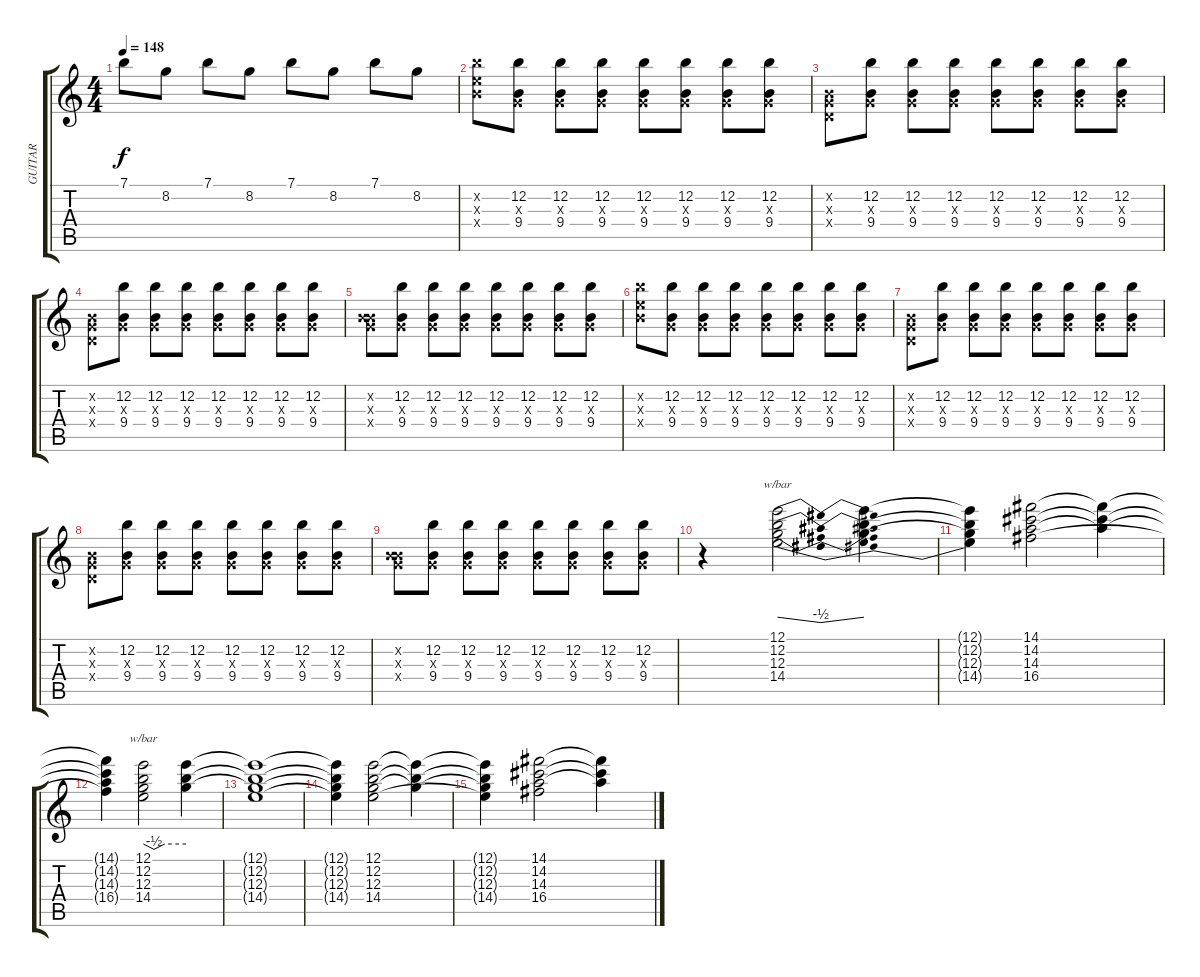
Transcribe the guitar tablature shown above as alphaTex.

\track ("GUITAR" "GUITAR") {instrument overdrivenguitar}
\staff {score tabs}
\tuning (E4 B3 G3 D3 A2 E2) {hide}
\ts (4 4)
\tempo 148
\clef g2
\ks c
7.1.8{dy f} 8.2.8 7.1.8 8.2.8 7.1.8 8.2.8 7.1.8 8.2.8 |
(12.2{x} 9.3{x} 9.4{x}).8 (12.2 0.3{x} 9.4).8 (12.2 0.3{x} 9.4).8 (12.2 0.3{x} 9.4).8 (12.2 0.3{x} 9.4).8 (12.2 0.3{x} 9.4).8 (12.2 0.3{x} 9.4).8 (12.2 0.3{x} 9.4).8 |
(0.2{x} 0.3{x} 0.4{x}).8 (12.2 0.3{x} 9.4).8 (12.2 0.3{x} 9.4).8 (12.2 0.3{x} 9.4).8 (12.2 0.3{x} 9.4).8 (12.2 0.3{x} 9.4).8 (12.2 0.3{x} 9.4).8 (12.2 0.3{x} 9.4).8 |
(0.2{x} 0.3{x} 0.4{x}).8 (12.2 0.3{x} 9.4).8 (12.2 0.3{x} 9.4).8 (12.2 0.3{x} 9.4).8 (12.2 0.3{x} 9.4).8 (12.2 0.3{x} 9.4).8 (12.2 0.3{x} 9.4).8 (12.2 0.3{x} 9.4).8 |
(0.2{x} 0.3{x} 9.4{x}).8 (12.2 0.3{x} 9.4).8 (12.2 0.3{x} 9.4).8 (12.2 0.3{x} 9.4).8 (12.2 0.3{x} 9.4).8 (12.2 0.3{x} 9.4).8 (12.2 0.3{x} 9.4).8 (12.2 0.3{x} 9.4).8 |
(12.2{x} 9.3{x} 9.4{x}).8 (12.2 0.3{x} 9.4).8 (12.2 0.3{x} 9.4).8 (12.2 0.3{x} 9.4).8 (12.2 0.3{x} 9.4).8 (12.2 0.3{x} 9.4).8 (12.2 0.3{x} 9.4).8 (12.2 0.3{x} 9.4).8 |
(0.2{x} 0.3{x} 0.4{x}).8 (12.2 0.3{x} 9.4).8 (12.2 0.3{x} 9.4).8 (12.2 0.3{x} 9.4).8 (12.2 0.3{x} 9.4).8 (12.2 0.3{x} 9.4).8 (12.2 0.3{x} 9.4).8 (12.2 0.3{x} 9.4).8 |
(0.2{x} 0.3{x} 0.4{x}).8 (12.2 0.3{x} 9.4).8 (12.2 0.3{x} 9.4).8 (12.2 0.3{x} 9.4).8 (12.2 0.3{x} 9.4).8 (12.2 0.3{x} 9.4).8 (12.2 0.3{x} 9.4).8 (12.2 0.3{x} 9.4).8 |
(0.2{x} 0.3{x} 9.4{x}).8 (12.2 0.3{x} 9.4).8 (12.2 0.3{x} 9.4).8 (12.2 0.3{x} 9.4).8 (12.2 0.3{x} 9.4).8 (12.2 0.3{x} 9.4).8 (12.2 0.3{x} 9.4).8 (12.2 0.3{x} 9.4).8 |
r.4 (12.1 12.2 12.3 14.4).2{tbe (dip default 0 0 30 -2 60 0)} (12.1{t} 12.2{t} 12.3{t}).4 |
(12.1{t} 12.2{t} 12.3{t} 14.4{t}).4 (14.1 14.2 14.3 16.4).2 (14.1{t} 14.2{t} 14.3{t}).4 |
(14.1{t} 14.2{t} 14.3{t} 16.4{t}).4 (12.1 12.2 12.3 14.4).2{tbe (custom default 0 0 15 -2 30 0 60 0)} (12.1{t} 12.2{t} 12.3{t}).4 |
(12.1{t} 12.2{t} 12.3{t} 14.4{t}).1 |
(12.1{t} 12.2{t} 12.3{t} 14.4{t}).4 (12.1 12.2 12.3 14.4).2 (12.1{t} 12.2{t} 12.3{t}).4 |
(12.1{t} 12.2{t} 12.3{t} 14.4{t}).4 (14.1 14.2 14.3 16.4).2 (14.1{t} 14.2{t} 14.3{t}).4
